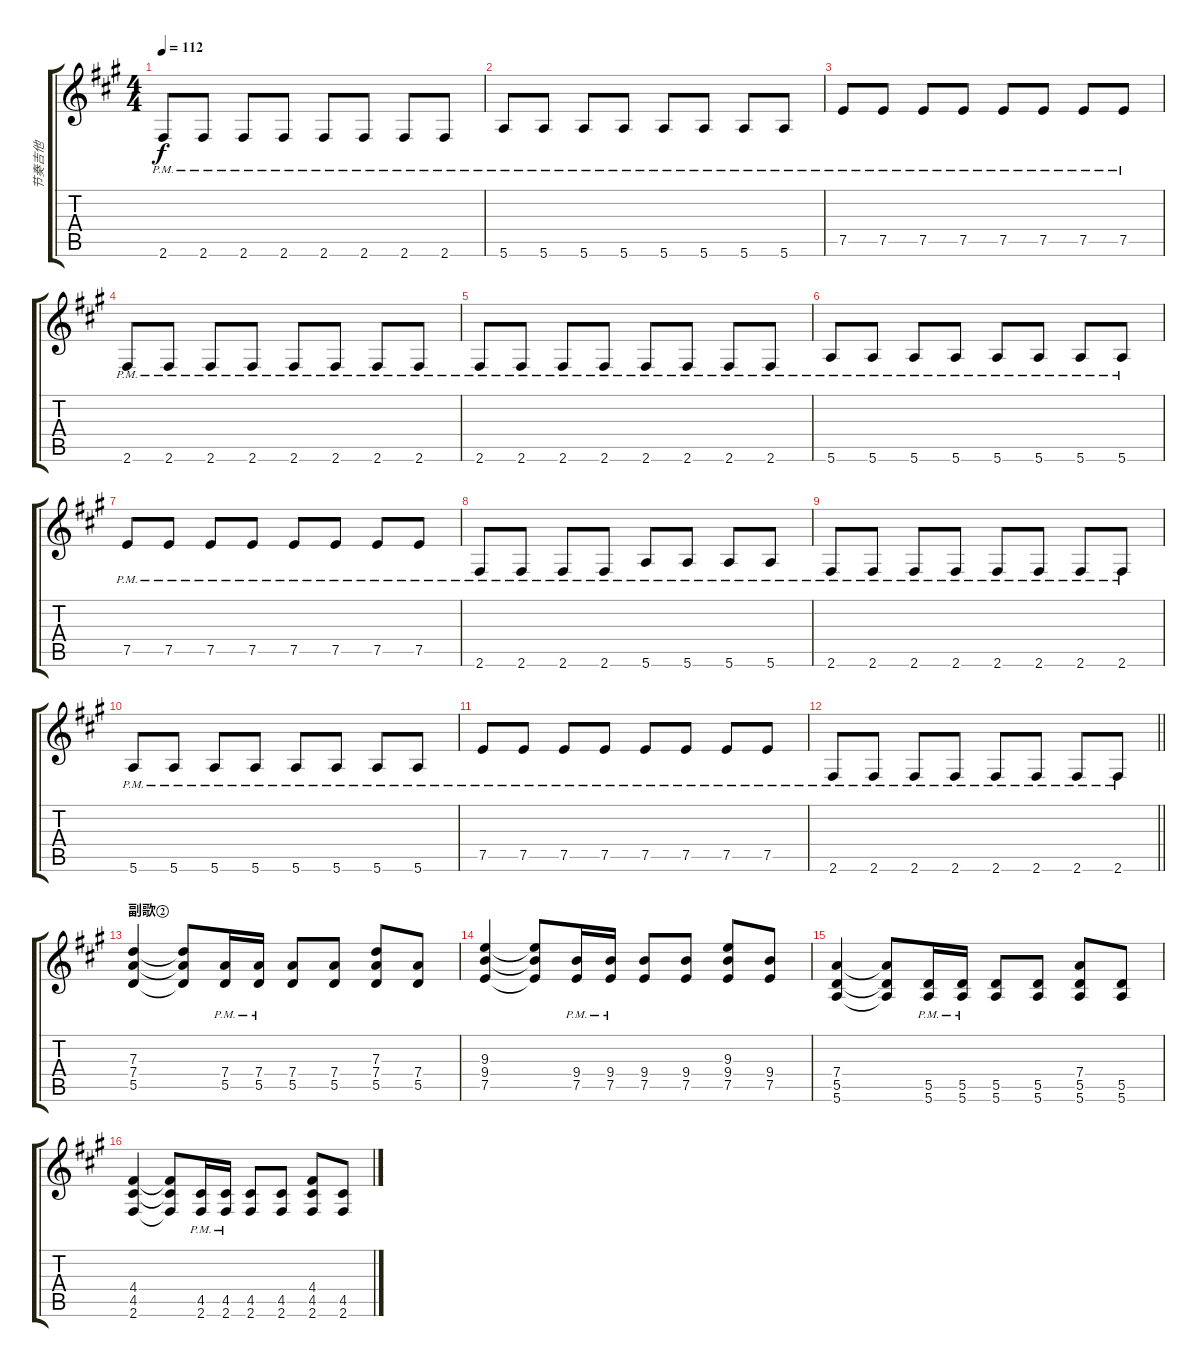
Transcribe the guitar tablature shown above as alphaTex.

\track ("节奏吉他" "节奏吉他") {instrument distortionguitar}
\staff {score tabs}
\tuning (E4 B3 G3 D3 A2 E2) {hide}
\ts (4 4)
\tempo 112
\clef g2
\ks a
2.6{pm}.8{dy f} 2.6{pm}.8 2.6{pm}.8 2.6{pm}.8 2.6{pm}.8 2.6{pm}.8 2.6{pm}.8 2.6{pm}.8 |
5.6{pm}.8 5.6{pm}.8 5.6{pm}.8 5.6{pm}.8 5.6{pm}.8 5.6{pm}.8 5.6{pm}.8 5.6{pm}.8 |
7.5{pm}.8 7.5{pm}.8 7.5{pm}.8 7.5{pm}.8 7.5{pm}.8 7.5{pm}.8 7.5{pm}.8 7.5{pm}.8 |
2.6{pm}.8 2.6{pm}.8 2.6{pm}.8 2.6{pm}.8 2.6{pm}.8 2.6{pm}.8 2.6{pm}.8 2.6{pm}.8 |
2.6{pm}.8 2.6{pm}.8 2.6{pm}.8 2.6{pm}.8 2.6{pm}.8 2.6{pm}.8 2.6{pm}.8 2.6{pm}.8 |
5.6{pm}.8 5.6{pm}.8 5.6{pm}.8 5.6{pm}.8 5.6{pm}.8 5.6{pm}.8 5.6{pm}.8 5.6{pm}.8 |
7.5{pm}.8 7.5{pm}.8 7.5{pm}.8 7.5{pm}.8 7.5{pm}.8 7.5{pm}.8 7.5{pm}.8 7.5{pm}.8 |
2.6{pm}.8 2.6{pm}.8 2.6{pm}.8 2.6{pm}.8 5.6{pm}.8 5.6{pm}.8 5.6{pm}.8 5.6{pm}.8 |
2.6{pm}.8 2.6{pm}.8 2.6{pm}.8 2.6{pm}.8 2.6{pm}.8 2.6{pm}.8 2.6{pm}.8 2.6{pm}.8 |
5.6{pm}.8 5.6{pm}.8 5.6{pm}.8 5.6{pm}.8 5.6{pm}.8 5.6{pm}.8 5.6{pm}.8 5.6{pm}.8 |
7.5{pm}.8 7.5{pm}.8 7.5{pm}.8 7.5{pm}.8 7.5{pm}.8 7.5{pm}.8 7.5{pm}.8 7.5{pm}.8 |
\barLineRight lightlight
2.6{pm}.8 2.6{pm}.8 2.6{pm}.8 2.6{pm}.8 2.6{pm}.8 2.6{pm}.8 2.6{pm}.8 2.6{pm}.8 |
\section ("" "副歌②")
(7.3 7.4 5.5).4 (7.3{t} 7.4{t} 5.5{t}).8 (7.4{pm} 5.5{pm}).16 (7.4{pm} 5.5{pm}).16 (7.4 5.5).8 (7.4 5.5).8 (7.3 7.4 5.5).8 (7.4 5.5).8 |
(9.3 9.4 7.5).4 (9.3{t} 9.4{t} 7.5{t}).8 (9.4{pm} 7.5{pm}).16 (9.4{pm} 7.5{pm}).16 (9.4 7.5).8 (9.4 7.5).8 (9.3 9.4 7.5).8 (9.4 7.5).8 |
(7.4 5.5 5.6).4 (7.4{t} 5.5{t} 5.6{t}).8 (5.5{pm} 5.6{pm}).16 (5.5{pm} 5.6{pm}).16 (5.5 5.6).8 (5.5 5.6).8 (7.4 5.5 5.6).8 (5.5 5.6).8 |
(4.4 4.5 2.6).4 (4.4{t} 4.5{t} 2.6{t}).8 (4.5{pm} 2.6{pm}).16 (4.5{pm} 2.6{pm}).16 (4.5 2.6).8 (4.5 2.6).8 (4.4 4.5 2.6).8 (4.5 2.6).8
